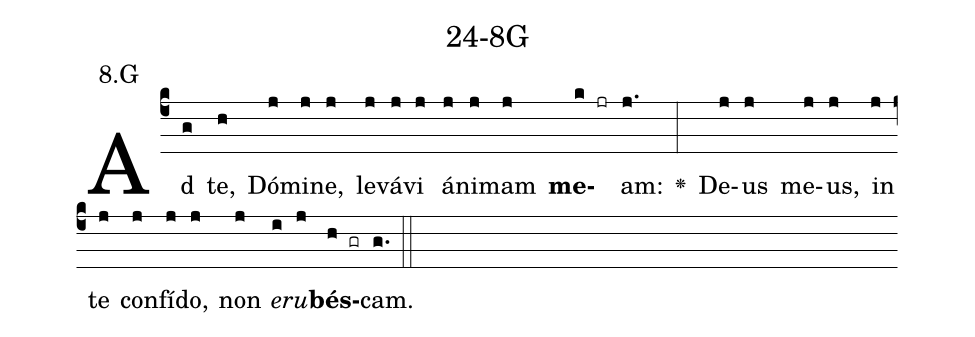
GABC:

name: 24-8G;
annotation: 8.G;
%%
(c4)Ad(g) te,(h) Dó(j)mi(j)ne,(j) le(j)vá(j)vi(j) á(j)ni(j)mam(j) <b>me</b>(k jr)am:(j.) <v>\greheightstar</v>(:) De(j)us(j) me(j)us,(j) in(j) te(j) con(j)fí(j)do,(j) non(j) <i>e</i>(i)<i>ru</i>(j)<b>bés</b>(h gr)cam.(g.) (::)


%E(j) u(j) o(i) u(j) a(h) e.(g.) (::)
